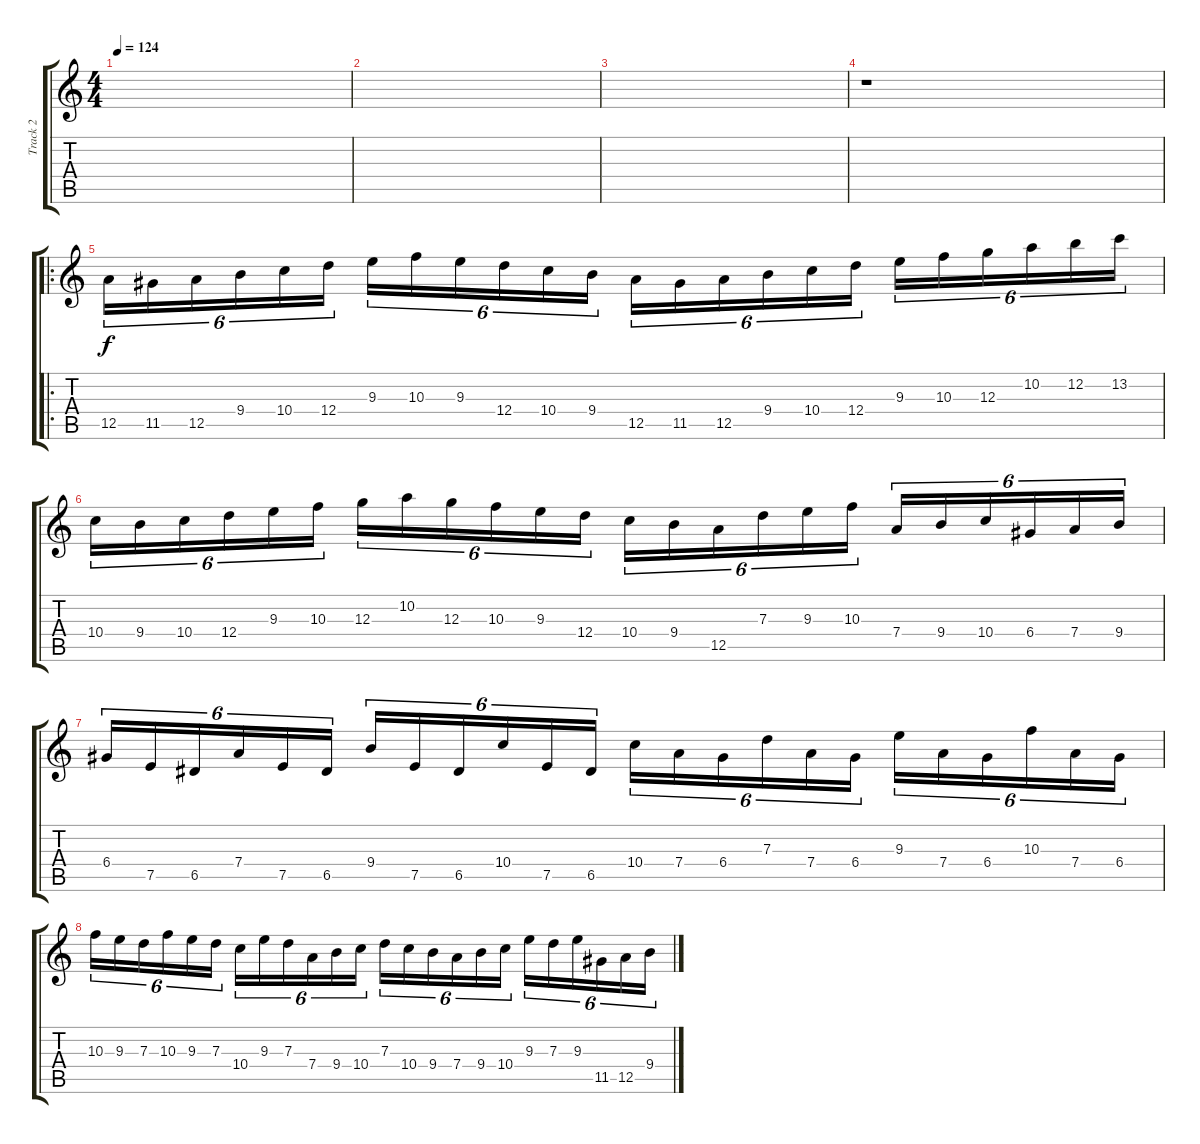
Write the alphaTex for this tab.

\track ("Track 2" "Track 2") {instrument distortionguitar}
\staff {score tabs}
\tuning (E4 B3 G3 D3 A2 E2) {hide}
\ts (4 4)
\tempo 124
\clef g2
\ks c
|
|
|
r.1 |
\ro
12.5.16{tu (6 4)} 11.5.16{tu (6 4)} 12.5.16{tu (6 4)} 9.4.16{tu (6 4)} 10.4.16{tu (6 4)} 12.4.16{tu (6 4)} 9.3.16{tu (6 4)} 10.3.16{tu (6 4)} 9.3.16{tu (6 4)} 12.4.16{tu (6 4)} 10.4.16{tu (6 4)} 9.4.16{tu (6 4)} 12.5.16{tu (6 4)} 11.5.16{tu (6 4)} 12.5.16{tu (6 4)} 9.4.16{tu (6 4)} 10.4.16{tu (6 4)} 12.4.16{tu (6 4)} 9.3.16{tu (6 4)} 10.3.16{tu (6 4)} 12.3.16{tu (6 4)} 10.2.16{tu (6 4)} 12.2.16{tu (6 4)} 13.2.16{tu (6 4)} |
10.4.16{tu (6 4)} 9.4.16{tu (6 4)} 10.4.16{tu (6 4)} 12.4.16{tu (6 4)} 9.3.16{tu (6 4)} 10.3.16{tu (6 4)} 12.3.16{tu (6 4)} 10.2.16{tu (6 4)} 12.3.16{tu (6 4)} 10.3.16{tu (6 4)} 9.3.16{tu (6 4)} 12.4.16{tu (6 4)} 10.4.16{tu (6 4)} 9.4.16{tu (6 4)} 12.5.16{tu (6 4)} 7.3.16{tu (6 4)} 9.3.16{tu (6 4)} 10.3.16{tu (6 4)} 7.4.16{tu (6 4)} 9.4.16{tu (6 4)} 10.4.16{tu (6 4)} 6.4.16{tu (6 4)} 7.4.16{tu (6 4)} 9.4.16{tu (6 4)} |
6.4.16{tu (6 4)} 7.5.16{tu (6 4)} 6.5.16{tu (6 4)} 7.4.16{tu (6 4)} 7.5.16{tu (6 4)} 6.5.16{tu (6 4)} 9.4.16{tu (6 4)} 7.5.16{tu (6 4)} 6.5.16{tu (6 4)} 10.4.16{tu (6 4)} 7.5.16{tu (6 4)} 6.5.16{tu (6 4)} 10.4.16{tu (6 4)} 7.4.16{tu (6 4)} 6.4.16{tu (6 4)} 7.3.16{tu (6 4)} 7.4.16{tu (6 4)} 6.4.16{tu (6 4)} 9.3.16{tu (6 4)} 7.4.16{tu (6 4)} 6.4.16{tu (6 4)} 10.3.16{tu (6 4)} 7.4.16{tu (6 4)} 6.4.16{tu (6 4)} |
10.3.16{tu (6 4)} 9.3.16{tu (6 4)} 7.3.16{tu (6 4)} 10.3.16{tu (6 4)} 9.3.16{tu (6 4)} 7.3.16{tu (6 4)} 10.4.16{tu (6 4)} 9.3.16{tu (6 4)} 7.3.16{tu (6 4)} 7.4.16{tu (6 4)} 9.4.16{tu (6 4)} 10.4.16{tu (6 4)} 7.3.16{tu (6 4)} 10.4.16{tu (6 4)} 9.4.16{tu (6 4)} 7.4.16{tu (6 4)} 9.4.16{tu (6 4)} 10.4.16{tu (6 4)} 9.3.16{tu (6 4)} 7.3.16{tu (6 4)} 9.3.16{tu (6 4)} 11.5.16{tu (6 4)} 12.5.16{tu (6 4)} 9.4.16{tu (6 4)}
